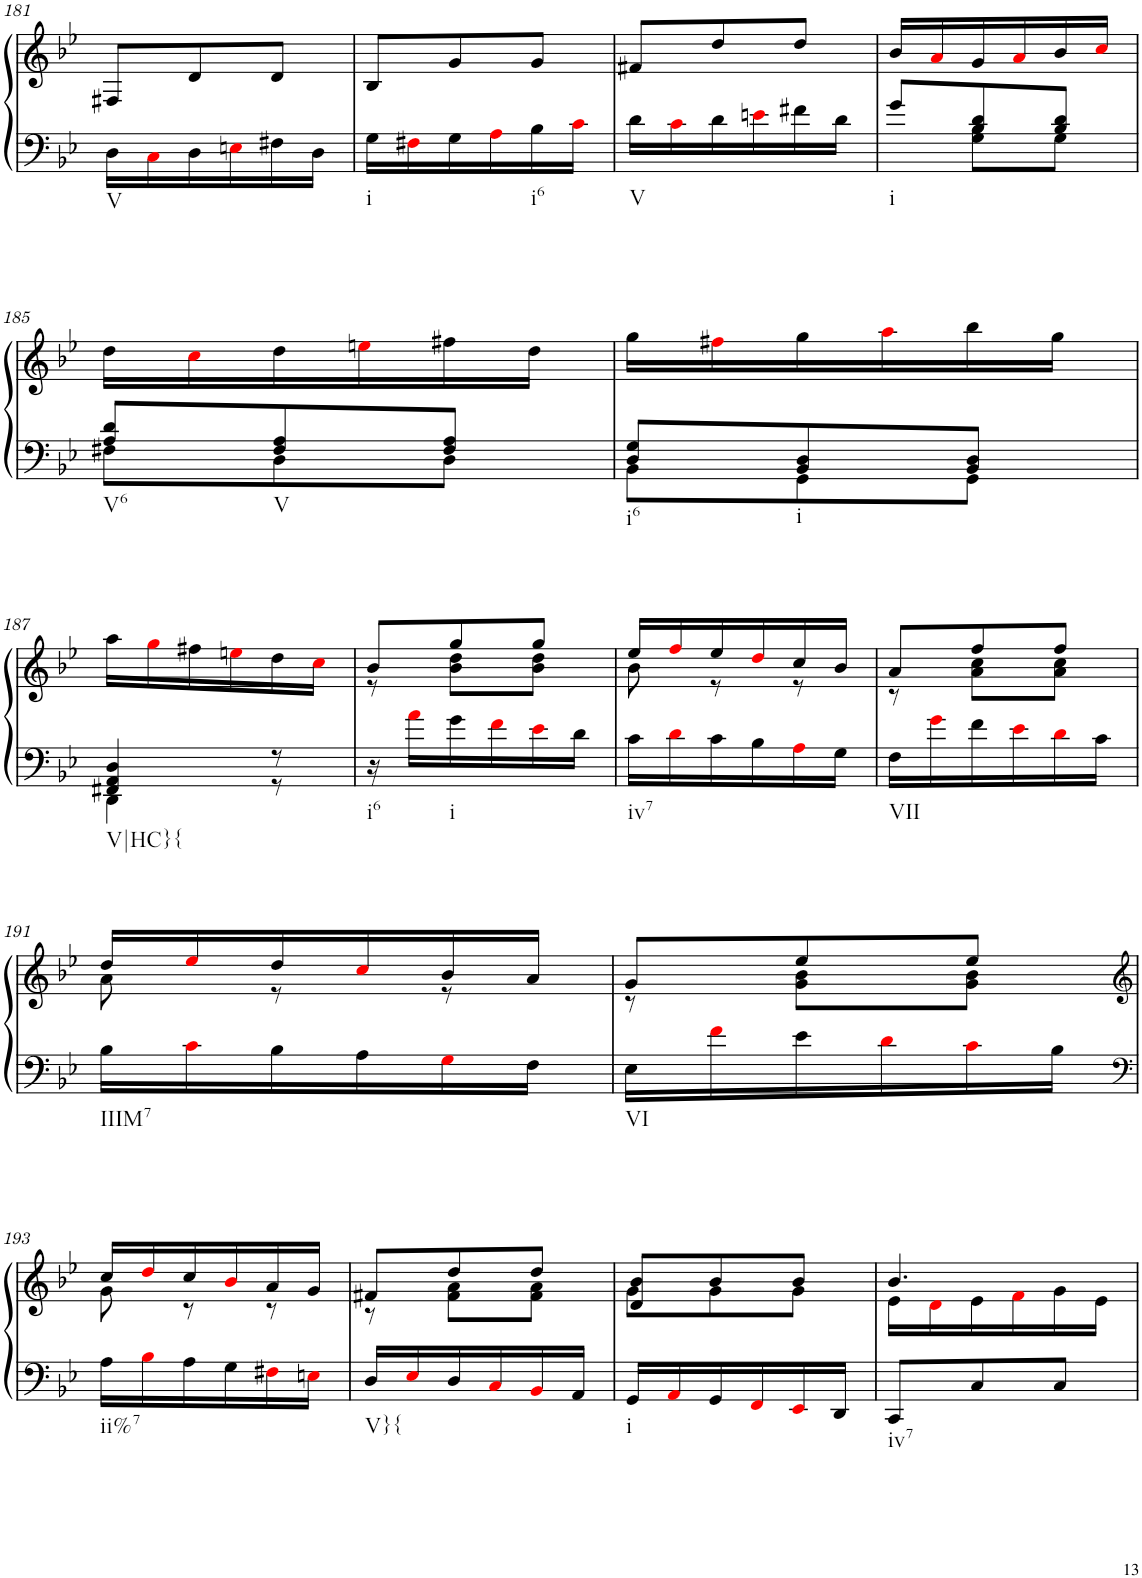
**kern	**kern
*part1	*part1
*staff2	*staff1
*I"unbenannt1	*
!!LO:PB:g=z
*clefG2	*clefG2
*k[b-e-]	*k[b-e-]
*M3/8	*M3/8
=181	=181
!LO:TX:b:t=V	!
16D\LL	8F#X/L
16Ci\	.
16D\	8d/
16Eni\	.
16F#X\	8d/J
16D\JJ	.
=182	=182
!LO:TX:b:t=i	!
16G\LL	8B-/L
16F#Xi\	.
16G\	8g/
16Ai\	.
!LO:TX:b:t=i6	!
16B-\	8g/J
16ci\JJ	.
=183	=183
!LO:TX:b:t=V	!
16d\LL	8f#X/L
16ci\	.
16d\	8dd/
16eni\	.
16f#X\	8dd/J
16d\JJ	.
=184	=184
*^	*
!LO:TX:b:t=i	!	!
8g/L	8ryy	16b-/LL
.	.	16ai/
8B-/ 8d/	8G\ 8B-\L	16g/
.	.	16ai/
8B-/ 8d/J	8G\J	16b-/
.	.	16cci/JJ
!!LO:LB:g=z
=185	=185	=185
!LO:TX:b:t=V6	!	!
8A/ 8d/L	8F#X\L	16dd\LL
.	.	16cci\
!LO:TX:b:t=V	!	!
8F#/ 8A/	8D\	16dd\
.	.	16eeni\
8F#/ 8A/J	8D\J	16ff#X\
.	.	16dd\JJ
=186	=186	=186
!LO:TX:b:t=i6	!	!
8D/ 8G/L	8BB-\L	16gg\LL
.	.	16ff#Xi\
!LO:TX:b:t=i	!	!
8BB-/ 8D/	8GG\	16gg\
.	.	16aai\
8BB-/ 8D/J	8GG\J	16bb-\
.	.	16gg\JJ
!!LO:LB:g=z
=187	=187	=187
!LO:TX:b:t=V|HC}{	!	!
4FF#X/ 4AA/ 4D/	4DD\	16aa\LL
.	.	16ggi\
.	.	16ff#X\
.	.	16eeni\
8r	8r	16dd\
.	.	16cci\JJ
*v	*v	*
=188	=188
*	*^
!LO:TX:b:t=i6	!	!
16r	8b-/L	8r
16ai\LL	.	.
!LO:TX:b:t=i	!	!
16g\	8gg/	8b-\ 8dd\L
16fi\	.	.
16e-i\	8gg/J	8b-\ 8dd\J
16d\JJ	.	.
=189	=189	=189
!LO:TX:b:t=iv7	!	!
16c\LL	16ee-/LL	8b-\
16di\	16ffi/	.
16c\	16ee-/	8r
16B-\	16ddi/	.
16Ai\	16cc/	8r
16G\JJ	16b-/JJ	.
=190	=190	=190
!LO:TX:b:t=VII	!	!
16F\LL	8a/L	8r
16gi\	.	.
16f\	8ff/	8a\ 8cc\L
16e-i\	.	.
16di\	8ff/J	8a\ 8cc\J
16c\JJ	.	.
!!LO:LB:g=z	!!
=191	=191	=191
!LO:TX:b:t=IIIM7	!	!
16B-\LL	16dd/LL	8a\
16ci\	16ee-i/	.
16B-\	16dd/	8r
16A\	16cci/	.
16Gi\	16b-/	8r
16F\JJ	16a/JJ	.
=192	=192	=192
!LO:TX:b:t=VI	!	!
16E-\LL	8g/L	8r
16fi\	.	.
16e-\	8ee-/	8g\ 8b-\L
16di\	.	.
16ci\	8ee-/J	8g\ 8b-\J
16B-\JJ	.	.
!!LO:LB:g=z	!!
=193	=193	=193
*clefF4	*clefG2	*
!LO:TX:b:t=ii%7	!	!
16A\LL	16cc/LL	8g\
16B-i\	16ddi/	.
16A\	16cc/	8r
16G\	16b-i/	.
16F#Xi\	16a/	8r
16Eni\JJ	16g/JJ	.
=194	=194	=194
!LO:TX:b:t=V}{	!	!
16D/LL	8f#X/L	8r
16E-i/	.	.
16D/	8dd/	8f#\ 8a\L
16Ci/	.	.
16BB-i/	8dd/J	8f#\ 8a\J
16AA/JJ	.	.
=195	=195	=195
!LO:TX:b:t=i	!	!
16GG/LL	8d/ 8b-/L	8g\L
16AAi/	.	.
16GG/	8b-/	8g\
16FFi/	.	.
16EE-i/	8b-/J	8g\J
16DD/JJ	.	.
=196	=196	=196
!LO:TX:b:t=iv7	!	!
8CC/L	4.b-/	16e-\LL
.	.	16di\
8C/	.	16e-\
.	.	16fi\
8C/J	.	16g\
.	.	16e-\JJ
*	*v	*v
=	=
*-	*-
